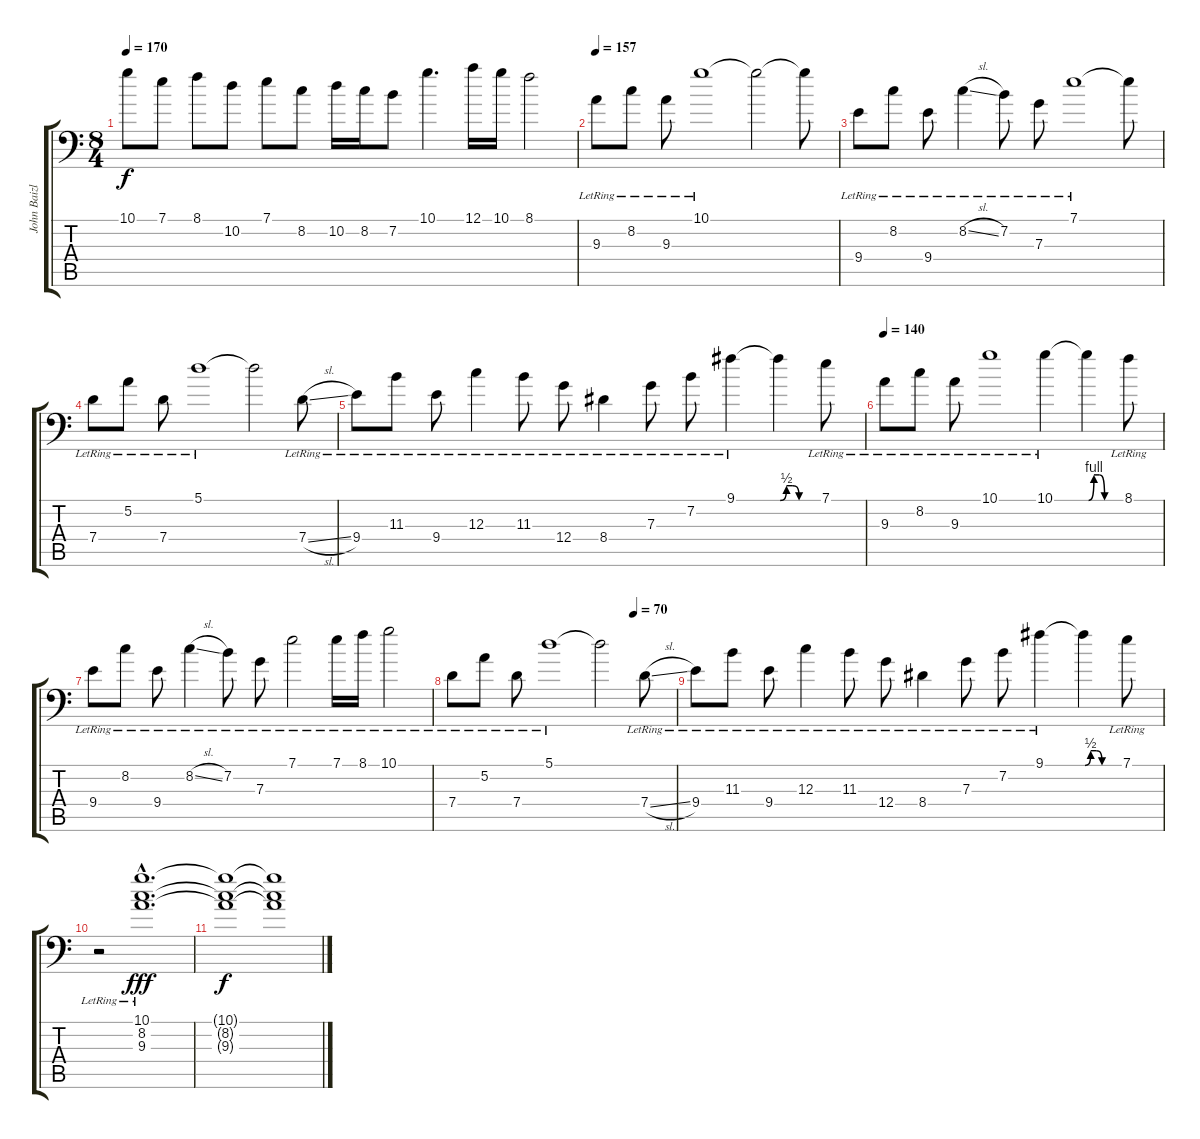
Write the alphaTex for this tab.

\track ("John Baizley" "John Baizl") {instrument distortionguitar}
\staff {score tabs}
\tuning (A3 E3 C3 G2 D2 G1) {hide}
\ts (8 4)
\tempo 170
\clef f4
\ks c
10.1.8{dy f} 7.1.8 8.1.8 10.2.8 7.1.8 8.2.8 10.2.16 8.2.16 7.2.8 10.1.4{d} 12.1.16 10.1.16 8.1.2 |
\tempo 157
9.3{lr}.8{instrument electricguitarjazz} 8.2{lr}.8 9.3{lr}.8 10.1{lr}.1 10.1{t}.2 10.1{t}.8 |
9.4{lr}.8 8.2{lr}.8 9.4{lr}.8 8.2{sl lr}.4 7.2{lr}.8 7.3{lr}.8 7.1{lr}.1 7.1{t}.8 |
7.4{lr}.8 5.2{lr}.8 7.4{lr}.8 5.1{lr}.1 5.1{t}.2 7.4{sl lr}.8 |
9.4{lr}.8 11.3{lr}.8 9.4{lr}.8 12.3{lr}.4 11.3{lr}.8 12.4{lr}.8 8.4{lr}.4 7.3{lr}.8 7.2{lr}.8 9.1{lr}.4 9.1{be (custom 0 0 10 2 20 2 30 0 60 0) t}.4 7.1{lr}.8 |
\tempo 140
9.3{lr}.8 8.2{lr}.8 9.3{lr}.8 10.1{lr}.1 10.1{lr}.4 10.1{be (custom 0 0 10 4 20 4 30 0 60 0) t}.4 8.1{lr}.8 |
9.4{lr}.8 8.2{lr}.8 9.4{lr}.8 8.2{sl lr}.4 7.2{lr}.8 7.3{lr}.8 7.1{lr}.2 7.1{lr}.16 8.1{lr}.16 10.1{lr}.2 |
\tempo (70 0.8125)
7.4{lr}.8 5.2{lr}.8 7.4{lr}.8 5.1{lr}.1 5.1{t}.2 7.4{sl lr}.8 |
9.4{lr}.8 11.3{lr}.8 9.4{lr}.8 12.3{lr}.4 11.3{lr}.8 12.4{lr}.8 8.4{lr}.4 7.3{lr}.8 7.2{lr}.8 9.1{lr}.4 9.1{be (custom 0 0 10 2 20 2 30 0 60 0) t}.4 7.1{lr}.8 |
r.2 (10.1{hac lr} 8.2{hac lr} 9.3{hac lr}).1{d dy fff} |
(10.1{t} 8.2{t} 9.3{t}).1{dy f} (10.1{t} 8.2{t} 9.3{t}).1
